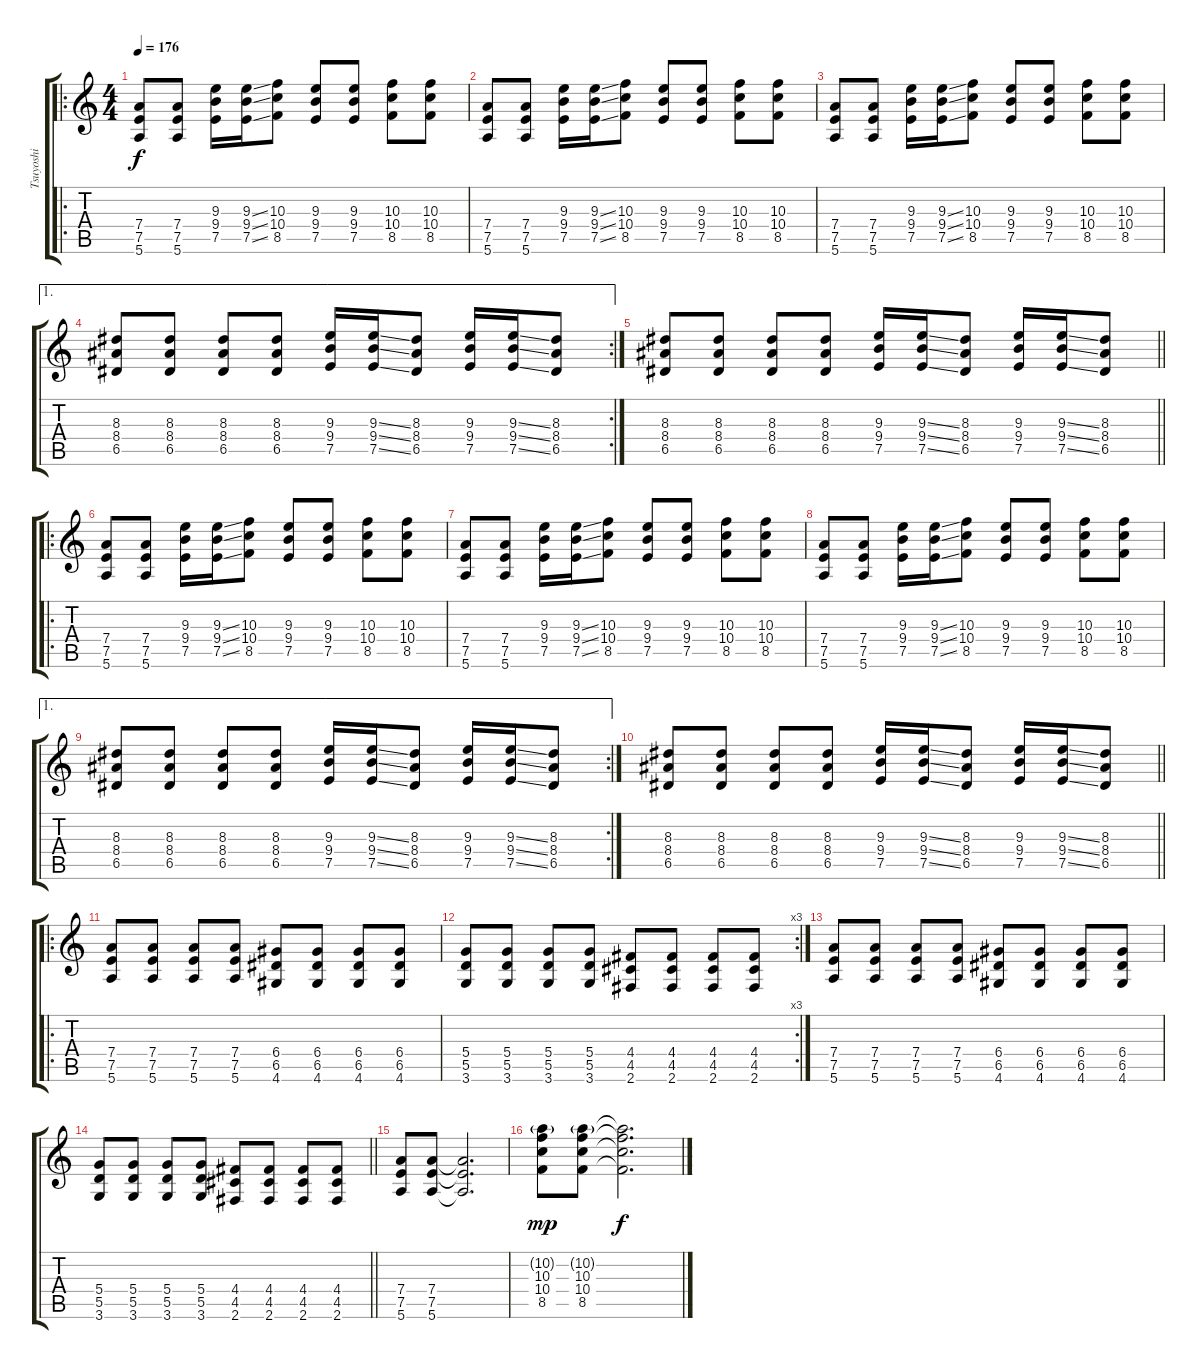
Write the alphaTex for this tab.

\track ("Tsuyoshi" "Tsuyoshi") {instrument distortionguitar}
\staff {score tabs}
\tuning (E4 B3 G3 D3 A2 E2) {hide}
\ro
\ts (4 4)
\section ("" "")
\tempo 176
\clef g2
\ks c
(7.4 7.5 5.6).8{dy f} (7.4 7.5 5.6).8 (9.3 9.4 7.5).16 (9.3{ss} 9.4{ss} 7.5{ss}).16 (10.3 10.4 8.5).8 (9.3 9.4 7.5).8 (9.3 9.4 7.5).8 (10.3 10.4 8.5).8 (10.3 10.4 8.5).8 |
(7.4 7.5 5.6).8 (7.4 7.5 5.6).8 (9.3 9.4 7.5).16 (9.3{ss} 9.4{ss} 7.5{ss}).16 (10.3 10.4 8.5).8 (9.3 9.4 7.5).8 (9.3 9.4 7.5).8 (10.3 10.4 8.5).8 (10.3 10.4 8.5).8 |
(7.4 7.5 5.6).8 (7.4 7.5 5.6).8 (9.3 9.4 7.5).16 (9.3{ss} 9.4{ss} 7.5{ss}).16 (10.3 10.4 8.5).8 (9.3 9.4 7.5).8 (9.3 9.4 7.5).8 (10.3 10.4 8.5).8 (10.3 10.4 8.5).8 |
\ae 1
\rc 2
(8.3 8.4 6.5).8 (8.3 8.4 6.5).8 (8.3 8.4 6.5).8 (8.3 8.4 6.5).8 (9.3 9.4 7.5).16 (9.3{ss} 9.4{ss} 7.5{ss}).16 (8.3 8.4 6.5).8 (9.3 9.4 7.5).16 (9.3{ss} 9.4{ss} 7.5{ss}).16 (8.3 8.4 6.5).8 |
\barLineRight lightlight
(8.3 8.4 6.5).8 (8.3 8.4 6.5).8 (8.3 8.4 6.5).8 (8.3 8.4 6.5).8 (9.3 9.4 7.5).16 (9.3{ss} 9.4{ss} 7.5{ss}).16 (8.3 8.4 6.5).8 (9.3 9.4 7.5).16 (9.3{ss} 9.4{ss} 7.5{ss}).16 (8.3 8.4 6.5).8 |
\ro
\section ("" "")
(7.4 7.5 5.6).8 (7.4 7.5 5.6).8 (9.3 9.4 7.5).16 (9.3{ss} 9.4{ss} 7.5{ss}).16 (10.3 10.4 8.5).8 (9.3 9.4 7.5).8 (9.3 9.4 7.5).8 (10.3 10.4 8.5).8 (10.3 10.4 8.5).8 |
(7.4 7.5 5.6).8 (7.4 7.5 5.6).8 (9.3 9.4 7.5).16 (9.3{ss} 9.4{ss} 7.5{ss}).16 (10.3 10.4 8.5).8 (9.3 9.4 7.5).8 (9.3 9.4 7.5).8 (10.3 10.4 8.5).8 (10.3 10.4 8.5).8 |
(7.4 7.5 5.6).8 (7.4 7.5 5.6).8 (9.3 9.4 7.5).16 (9.3{ss} 9.4{ss} 7.5{ss}).16 (10.3 10.4 8.5).8 (9.3 9.4 7.5).8 (9.3 9.4 7.5).8 (10.3 10.4 8.5).8 (10.3 10.4 8.5).8 |
\ae 1
\rc 2
(8.3 8.4 6.5).8 (8.3 8.4 6.5).8 (8.3 8.4 6.5).8 (8.3 8.4 6.5).8 (9.3 9.4 7.5).16 (9.3{ss} 9.4{ss} 7.5{ss}).16 (8.3 8.4 6.5).8 (9.3 9.4 7.5).16 (9.3{ss} 9.4{ss} 7.5{ss}).16 (8.3 8.4 6.5).8 |
\barLineRight lightlight
(8.3 8.4 6.5).8 (8.3 8.4 6.5).8 (8.3 8.4 6.5).8 (8.3 8.4 6.5).8 (9.3 9.4 7.5).16 (9.3{ss} 9.4{ss} 7.5{ss}).16 (8.3 8.4 6.5).8 (9.3 9.4 7.5).16 (9.3{ss} 9.4{ss} 7.5{ss}).16 (8.3 8.4 6.5).8 |
\ro
\section ("" "")
(7.4 7.5 5.6).8 (7.4 7.5 5.6).8 (7.4 7.5 5.6).8 (7.4 7.5 5.6).8 (6.4 6.5 4.6).8 (6.4 6.5 4.6).8 (6.4 6.5 4.6).8 (6.4 6.5 4.6).8 |
\rc 3
(5.4 5.5 3.6).8 (5.4 5.5 3.6).8 (5.4 5.5 3.6).8 (5.4 5.5 3.6).8 (4.4 4.5 2.6).8 (4.4 4.5 2.6).8 (4.4 4.5 2.6).8 (4.4 4.5 2.6).8 |
(7.4 7.5 5.6).8 (7.4 7.5 5.6).8 (7.4 7.5 5.6).8 (7.4 7.5 5.6).8 (6.4 6.5 4.6).8 (6.4 6.5 4.6).8 (6.4 6.5 4.6).8 (6.4 6.5 4.6).8 |
\barLineRight lightlight
(5.4 5.5 3.6).8 (5.4 5.5 3.6).8 (5.4 5.5 3.6).8 (5.4 5.5 3.6).8 (4.4 4.5 2.6).8 (4.4 4.5 2.6).8 (4.4 4.5 2.6).8 (4.4 4.5 2.6).8 |
\section ("" "")
(7.4 7.5 5.6).8 (7.4 7.5 5.6).8 (7.4{t} 7.5{t} 5.6{t}).2{d} |
(10.2{g} 10.3 10.4 8.5).8{dy mp} (10.2{g} 10.3 10.4 8.5).8 (10.2{t} 10.3{t} 10.4{t} 8.5{t}).2{d dy f}
